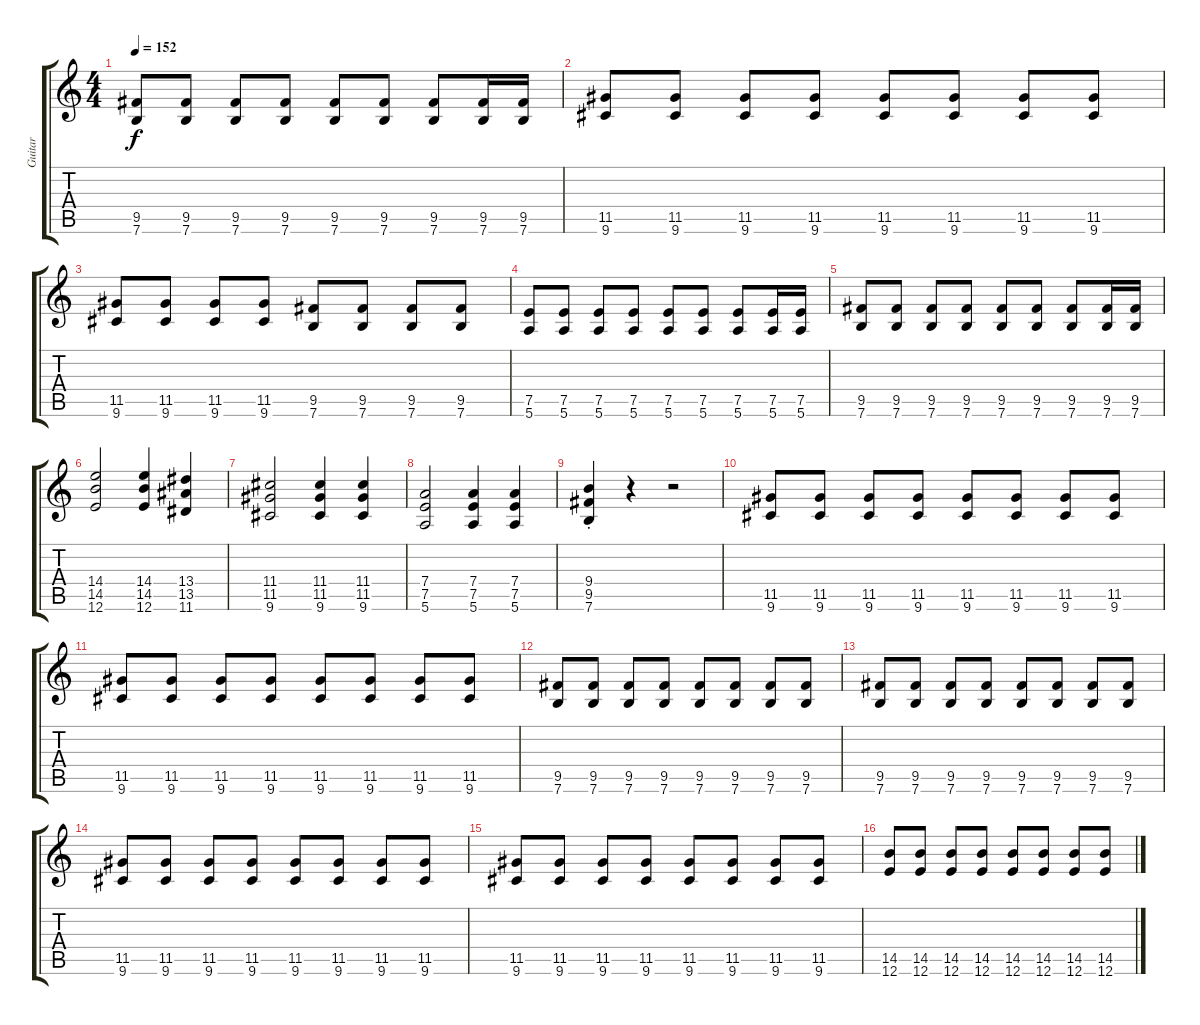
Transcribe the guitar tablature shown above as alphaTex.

\track ("Guitar" "Guitar") {instrument distortionguitar}
\staff {score tabs}
\tuning (E4 B3 G3 D3 A2 E2) {hide}
\ts (4 4)
\tempo 152
\clef g2
\ks c
(9.5 7.6).8{dy f} (9.5 7.6).8 (9.5 7.6).8 (9.5 7.6).8 (9.5 7.6).8 (9.5 7.6).8 (9.5 7.6).8 (9.5 7.6).16 (9.5 7.6).16 |
(11.5 9.6).8 (11.5 9.6).8 (11.5 9.6).8 (11.5 9.6).8 (11.5 9.6).8 (11.5 9.6).8 (11.5 9.6).8 (11.5 9.6).8 |
(11.5 9.6).8 (11.5 9.6).8 (11.5 9.6).8 (11.5 9.6).8 (9.5 7.6).8 (9.5 7.6).8 (9.5 7.6).8 (9.5 7.6).8 |
(7.5 5.6).8 (7.5 5.6).8 (7.5 5.6).8 (7.5 5.6).8 (7.5 5.6).8 (7.5 5.6).8 (7.5 5.6).8 (7.5 5.6).16 (7.5 5.6).16 |
(9.5 7.6).8 (9.5 7.6).8 (9.5 7.6).8 (9.5 7.6).8 (9.5 7.6).8 (9.5 7.6).8 (9.5 7.6).8 (9.5 7.6).16 (9.5 7.6).16 |
(14.4 14.5 12.6).2 (14.4 14.5 12.6).4 (13.4 13.5 11.6).4 |
(11.4 11.5 9.6).2 (11.4 11.5 9.6).4 (11.4 11.5 9.6).4 |
(7.4 7.5 5.6).2 (7.4 7.5 5.6).4 (7.4 7.5 5.6).4 |
(9.4{st} 9.5{st} 7.6{st}).4 r.4 r.2 |
(11.5 9.6).8 (11.5 9.6).8 (11.5 9.6).8 (11.5 9.6).8 (11.5 9.6).8 (11.5 9.6).8 (11.5 9.6).8 (11.5 9.6).8 |
(11.5 9.6).8 (11.5 9.6).8 (11.5 9.6).8 (11.5 9.6).8 (11.5 9.6).8 (11.5 9.6).8 (11.5 9.6).8 (11.5 9.6).8 |
(9.5 7.6).8 (9.5 7.6).8 (9.5 7.6).8 (9.5 7.6).8 (9.5 7.6).8 (9.5 7.6).8 (9.5 7.6).8 (9.5 7.6).8 |
(9.5 7.6).8 (9.5 7.6).8 (9.5 7.6).8 (9.5 7.6).8 (9.5 7.6).8 (9.5 7.6).8 (9.5 7.6).8 (9.5 7.6).8 |
(11.5 9.6).8 (11.5 9.6).8 (11.5 9.6).8 (11.5 9.6).8 (11.5 9.6).8 (11.5 9.6).8 (11.5 9.6).8 (11.5 9.6).8 |
(11.5 9.6).8 (11.5 9.6).8 (11.5 9.6).8 (11.5 9.6).8 (11.5 9.6).8 (11.5 9.6).8 (11.5 9.6).8 (11.5 9.6).8 |
(14.5 12.6).8 (14.5 12.6).8 (14.5 12.6).8 (14.5 12.6).8 (14.5 12.6).8 (14.5 12.6).8 (14.5 12.6).8 (14.5 12.6).8
